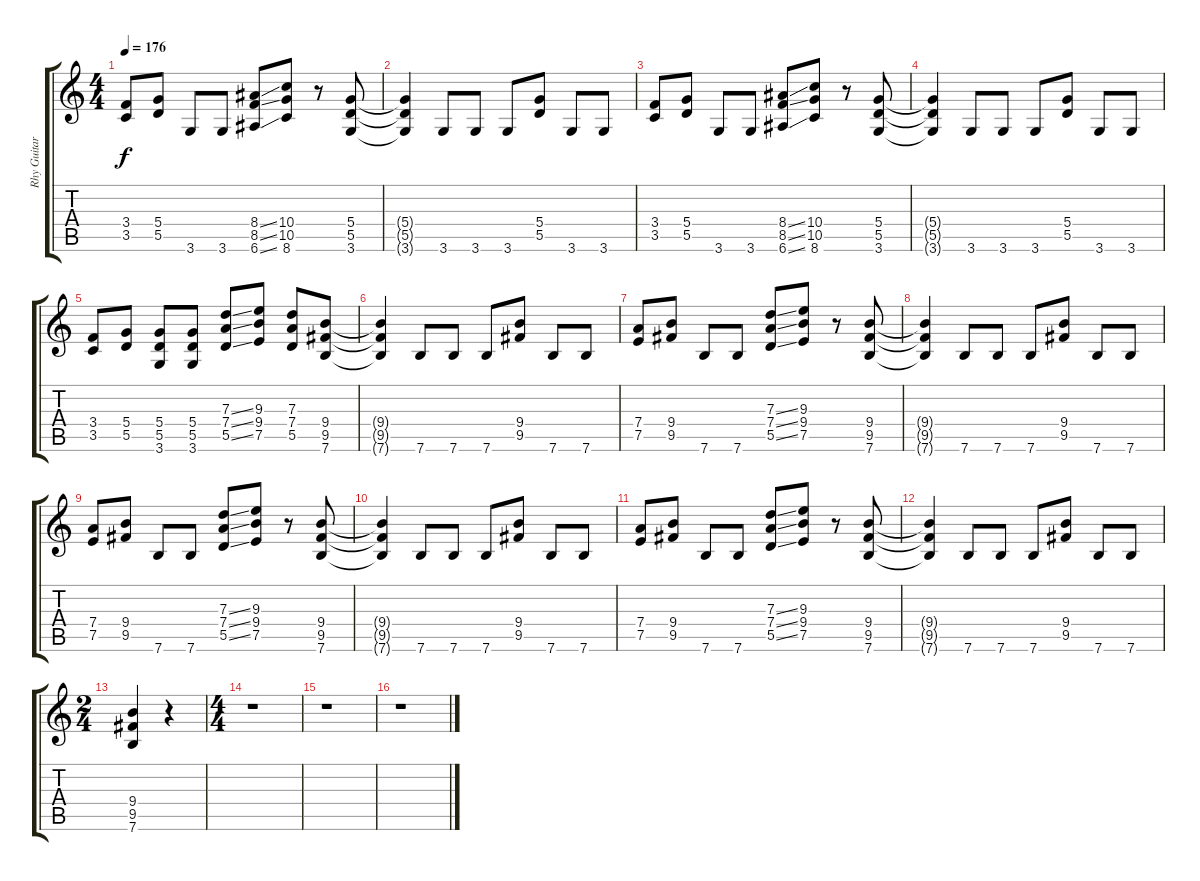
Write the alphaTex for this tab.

\track ("Rhy Guitar" "Rhy Guitar") {instrument overdrivenguitar}
\staff {score tabs}
\tuning (E4 B3 G3 D3 A2 E2) {hide}
\ts (4 4)
\tempo 176
\clef g2
\ks c
(3.4 3.5).8{dy f} (5.4 5.5).8 3.6.8 3.6.8 (8.4{ss} 8.5{ss} 6.6{ss}).8 (10.4 10.5 8.6).8 r.8 (5.4 5.5 3.6).8 |
(5.4{t} 5.5{t} 3.6{t}).4 3.6.8 3.6.8 3.6.8 (5.4 5.5).8 3.6.8 3.6.8 |
(3.4 3.5).8 (5.4 5.5).8 3.6.8 3.6.8 (8.4{ss} 8.5{ss} 6.6{ss}).8 (10.4 10.5 8.6).8 r.8 (5.4 5.5 3.6).8 |
(5.4{t} 5.5{t} 3.6{t}).4 3.6.8 3.6.8 3.6.8 (5.4 5.5).8 3.6.8 3.6.8 |
(3.4 3.5).8 (5.4 5.5).8 (5.4 5.5 3.6).8 (5.4 5.5 3.6).8 (7.3{ss} 7.4{ss} 5.5{ss}).8 (9.3 9.4 7.5).8 (7.3 7.4 5.5).8 (9.4 9.5 7.6).8 |
(9.4{t} 9.5{t} 7.6{t}).4 7.6.8 7.6.8 7.6.8 (9.4 9.5).8 7.6.8 7.6.8 |
(7.4 7.5).8 (9.4 9.5).8 7.6.8 7.6.8 (7.3{ss} 7.4{ss} 5.5{ss}).8 (9.3 9.4 7.5).8 r.8 (9.4 9.5 7.6).8 |
(9.4{t} 9.5{t} 7.6{t}).4 7.6.8 7.6.8 7.6.8 (9.4 9.5).8 7.6.8 7.6.8 |
(7.4 7.5).8 (9.4 9.5).8 7.6.8 7.6.8 (7.3{ss} 7.4{ss} 5.5{ss}).8 (9.3 9.4 7.5).8 r.8 (9.4 9.5 7.6).8 |
(9.4{t} 9.5{t} 7.6{t}).4 7.6.8 7.6.8 7.6.8 (9.4 9.5).8 7.6.8 7.6.8 |
(7.4 7.5).8 (9.4 9.5).8 7.6.8 7.6.8 (7.3{ss} 7.4{ss} 5.5{ss}).8 (9.3 9.4 7.5).8 r.8 (9.4 9.5 7.6).8 |
(9.4{t} 9.5{t} 7.6{t}).4 7.6.8 7.6.8 7.6.8 (9.4 9.5).8 7.6.8 7.6.8 |
\ts (2 4)
(9.4 9.5 7.6).4 r.4 |
\ts (4 4)
r.1 |
r.1 |
r.1
